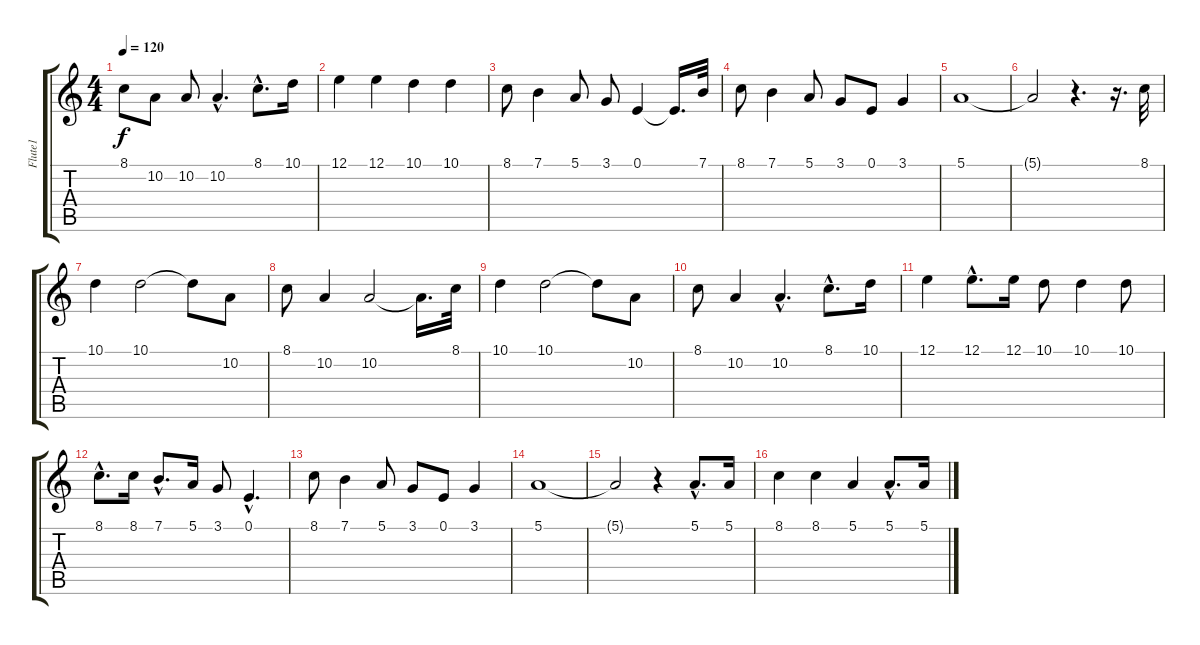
\track ("Flute1" "Flute1") {instrument flute}
\staff {score tabs}
\tuning (E4 B3 G3 D3 A2 E2) {hide}
\ts (4 4)
\tempo 120
\clef g2
\ks c
8.1.8{dy f} 10.2.8 10.2.8 10.2{hac}.4{d} 8.1{hac}.8{d} 10.1.16 |
12.1.4 12.1.4 10.1.4 10.1.4 |
8.1.8 7.1.4 5.1.8 3.1.8 0.1.4 0.1{t}.16{d} 7.1.32 |
8.1.8 7.1.4 5.1.8 3.1.8 0.1.8 3.1.4 |
5.1.1 |
5.1{t}.2 r.4{d} r.16{d} 8.1.32 |
10.1.4 10.1.2 10.1{t}.8 10.2.8 |
8.1.8 10.2.4 10.2.2 10.2{t}.16{d} 8.1.32 |
10.1.4 10.1.2 10.1{t}.8 10.2.8 |
8.1.8 10.2.4 10.2{hac}.4{d} 8.1{hac}.8{d} 10.1.16 |
12.1.4 12.1{hac}.8{d} 12.1.16 10.1.8 10.1.4 10.1.8 |
8.1{hac}.8{d} 8.1.16 7.1{hac}.8{d} 5.1.16 3.1.8 0.1{hac}.4{d} |
8.1.8 7.1.4 5.1.8 3.1.8 0.1.8 3.1.4 |
5.1.1 |
5.1{t}.2 r.4 5.1{hac}.8{d} 5.1.16 |
8.1.4 8.1.4 5.1.4 5.1{hac}.8{d} 5.1.16
